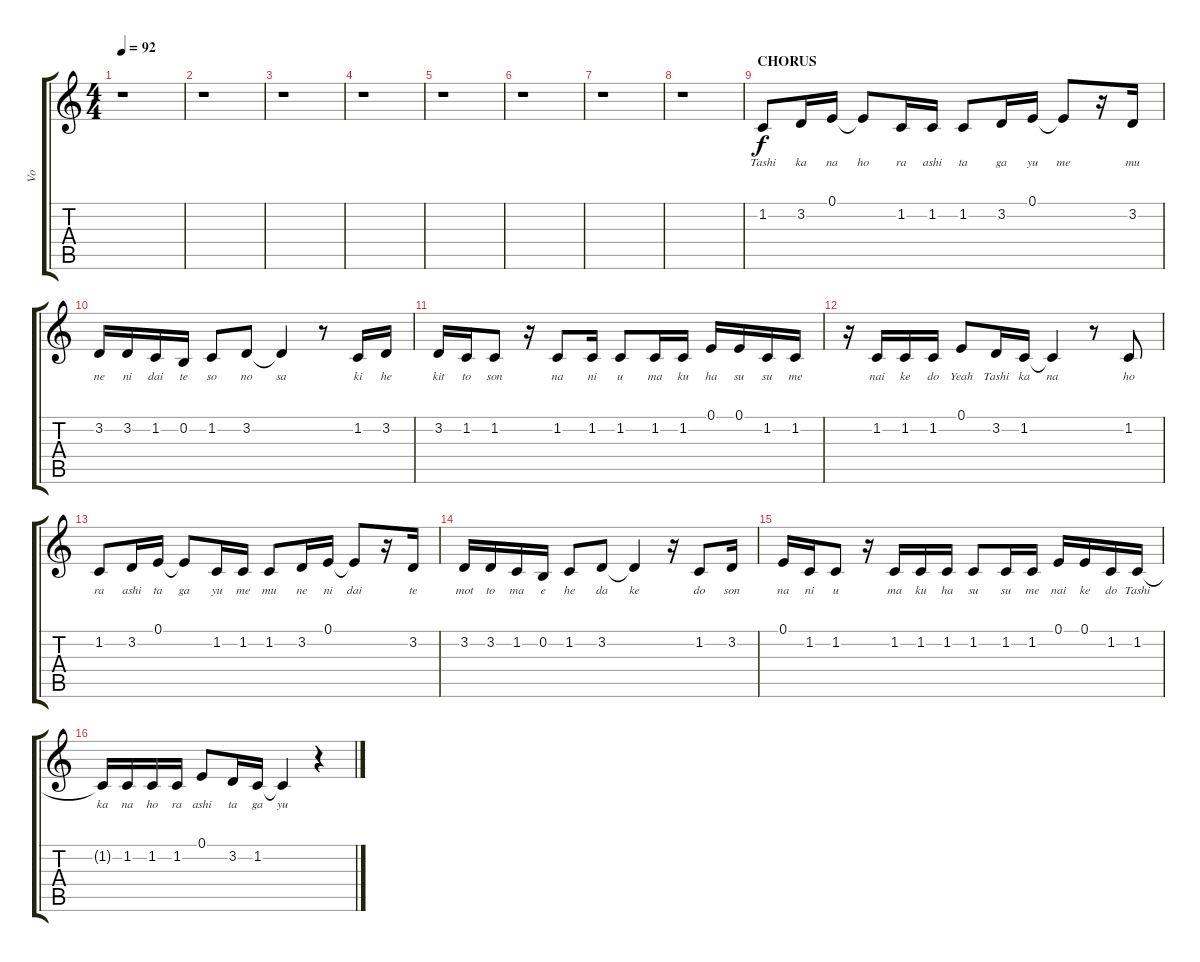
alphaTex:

\track ("Vo" "Vo") {instrument flute}
\staff {score tabs}
\tuning (E4 B3 G3 D3 A2 E2) {hide}
\ts (4 4)
\tempo 92
\clef g2
\ks c
r.1{dy f} |
r.1 |
r.1 |
r.1 |
r.1 |
r.1 |
r.1 |
r.1 |
\section ("" "CHORUS")
1.2.8{lyrics (0 "Tashi") lyrics (1 "") lyrics (2 "") lyrics (3 "") lyrics (4 "")} 3.2.16{lyrics (0 "ka") lyrics (1 "") lyrics (2 "") lyrics (3 "") lyrics (4 "")} 0.1.16{lyrics (0 "na") lyrics (1 "") lyrics (2 "") lyrics (3 "") lyrics (4 "")} 0.1{t}.8{lyrics (0 "ho") lyrics (1 "") lyrics (2 "") lyrics (3 "") lyrics (4 "")} 1.2.16{lyrics (0 "ra") lyrics (1 "") lyrics (2 "") lyrics (3 "") lyrics (4 "")} 1.2.16{lyrics (0 "ashi") lyrics (1 "") lyrics (2 "") lyrics (3 "") lyrics (4 "")} 1.2.8{lyrics (0 "ta") lyrics (1 "") lyrics (2 "") lyrics (3 "") lyrics (4 "")} 3.2.16{lyrics (0 "ga") lyrics (1 "") lyrics (2 "") lyrics (3 "") lyrics (4 "")} 0.1.16{lyrics (0 "yu") lyrics (1 "") lyrics (2 "") lyrics (3 "") lyrics (4 "")} 0.1{t}.8{lyrics (0 "me") lyrics (1 "") lyrics (2 "") lyrics (3 "") lyrics (4 "")} r.16 3.2.16{lyrics (0 "mu") lyrics (1 "") lyrics (2 "") lyrics (3 "") lyrics (4 "")} |
3.2.16{lyrics (0 "ne") lyrics (1 "") lyrics (2 "") lyrics (3 "") lyrics (4 "")} 3.2.16{lyrics (0 "ni") lyrics (1 "") lyrics (2 "") lyrics (3 "") lyrics (4 "")} 1.2.16{lyrics (0 "dai") lyrics (1 "") lyrics (2 "") lyrics (3 "") lyrics (4 "")} 0.2.16{lyrics (0 "te") lyrics (1 "") lyrics (2 "") lyrics (3 "") lyrics (4 "")} 1.2.8{lyrics (0 "so") lyrics (1 "") lyrics (2 "") lyrics (3 "") lyrics (4 "")} 3.2.8{lyrics (0 "no") lyrics (1 "") lyrics (2 "") lyrics (3 "") lyrics (4 "")} 3.2{t}.4{lyrics (0 "sa") lyrics (1 "") lyrics (2 "") lyrics (3 "") lyrics (4 "")} r.8 1.2.16{lyrics (0 "ki") lyrics (1 "") lyrics (2 "") lyrics (3 "") lyrics (4 "")} 3.2.16{lyrics (0 "he") lyrics (1 "") lyrics (2 "") lyrics (3 "") lyrics (4 "")} |
3.2.16{lyrics (0 "kit") lyrics (1 "") lyrics (2 "") lyrics (3 "") lyrics (4 "")} 1.2.16{lyrics (0 "to") lyrics (1 "") lyrics (2 "") lyrics (3 "") lyrics (4 "")} 1.2.8{lyrics (0 "son") lyrics (1 "") lyrics (2 "") lyrics (3 "") lyrics (4 "")} r.16 1.2.8{lyrics (0 "na") lyrics (1 "") lyrics (2 "") lyrics (3 "") lyrics (4 "")} 1.2.16{lyrics (0 "ni") lyrics (1 "") lyrics (2 "") lyrics (3 "") lyrics (4 "")} 1.2.8{lyrics (0 "u") lyrics (1 "") lyrics (2 "") lyrics (3 "") lyrics (4 "")} 1.2.16{lyrics (0 "ma") lyrics (1 "") lyrics (2 "") lyrics (3 "") lyrics (4 "")} 1.2.16{lyrics (0 "ku") lyrics (1 "") lyrics (2 "") lyrics (3 "") lyrics (4 "")} 0.1.16{lyrics (0 "ha") lyrics (1 "") lyrics (2 "") lyrics (3 "") lyrics (4 "")} 0.1.16{lyrics (0 "su") lyrics (1 "") lyrics (2 "") lyrics (3 "") lyrics (4 "")} 1.2.16{lyrics (0 "su") lyrics (1 "") lyrics (2 "") lyrics (3 "") lyrics (4 "")} 1.2.16{lyrics (0 "me") lyrics (1 "") lyrics (2 "") lyrics (3 "") lyrics (4 "")} |
r.16 1.2.16{lyrics (0 "nai") lyrics (1 "") lyrics (2 "") lyrics (3 "") lyrics (4 "")} 1.2.16{lyrics (0 "ke") lyrics (1 "") lyrics (2 "") lyrics (3 "") lyrics (4 "")} 1.2.16{lyrics (0 "do") lyrics (1 "") lyrics (2 "") lyrics (3 "") lyrics (4 "")} 0.1.8{lyrics (0 "Yeah") lyrics (1 "") lyrics (2 "") lyrics (3 "") lyrics (4 "")} 3.2.16{lyrics (0 "Tashi") lyrics (1 "") lyrics (2 "") lyrics (3 "") lyrics (4 "")} 1.2.16{lyrics (0 "ka") lyrics (1 "") lyrics (2 "") lyrics (3 "") lyrics (4 "")} 1.2{t}.4{lyrics (0 "na") lyrics (1 "") lyrics (2 "") lyrics (3 "") lyrics (4 "")} r.8 1.2.8{lyrics (0 "ho") lyrics (1 "") lyrics (2 "") lyrics (3 "") lyrics (4 "")} |
1.2.8{lyrics (0 "ra") lyrics (1 "") lyrics (2 "") lyrics (3 "") lyrics (4 "")} 3.2.16{lyrics (0 "ashi") lyrics (1 "") lyrics (2 "") lyrics (3 "") lyrics (4 "")} 0.1.16{lyrics (0 "ta") lyrics (1 "") lyrics (2 "") lyrics (3 "") lyrics (4 "")} 0.1{t}.8{lyrics (0 "ga") lyrics (1 "") lyrics (2 "") lyrics (3 "") lyrics (4 "")} 1.2.16{lyrics (0 "yu") lyrics (1 "") lyrics (2 "") lyrics (3 "") lyrics (4 "")} 1.2.16{lyrics (0 "me") lyrics (1 "") lyrics (2 "") lyrics (3 "") lyrics (4 "")} 1.2.8{lyrics (0 "mu") lyrics (1 "") lyrics (2 "") lyrics (3 "") lyrics (4 "")} 3.2.16{lyrics (0 "ne") lyrics (1 "") lyrics (2 "") lyrics (3 "") lyrics (4 "")} 0.1.16{lyrics (0 "ni") lyrics (1 "") lyrics (2 "") lyrics (3 "") lyrics (4 "")} 0.1{t}.8{lyrics (0 "dai") lyrics (1 "") lyrics (2 "") lyrics (3 "") lyrics (4 "")} r.16 3.2.16{lyrics (0 "te") lyrics (1 "") lyrics (2 "") lyrics (3 "") lyrics (4 "")} |
3.2.16{lyrics (0 "mot") lyrics (1 "") lyrics (2 "") lyrics (3 "") lyrics (4 "")} 3.2.16{lyrics (0 "to") lyrics (1 "") lyrics (2 "") lyrics (3 "") lyrics (4 "")} 1.2.16{lyrics (0 "ma") lyrics (1 "") lyrics (2 "") lyrics (3 "") lyrics (4 "")} 0.2.16{lyrics (0 "e") lyrics (1 "") lyrics (2 "") lyrics (3 "") lyrics (4 "")} 1.2.8{lyrics (0 "he") lyrics (1 "") lyrics (2 "") lyrics (3 "") lyrics (4 "")} 3.2.8{lyrics (0 "da") lyrics (1 "") lyrics (2 "") lyrics (3 "") lyrics (4 "")} 3.2{t}.4{lyrics (0 "ke") lyrics (1 "") lyrics (2 "") lyrics (3 "") lyrics (4 "")} r.16 1.2.8{lyrics (0 "do") lyrics (1 "") lyrics (2 "") lyrics (3 "") lyrics (4 "")} 3.2.16{lyrics (0 "son") lyrics (1 "") lyrics (2 "") lyrics (3 "") lyrics (4 "")} |
0.1.16{lyrics (0 "na") lyrics (1 "") lyrics (2 "") lyrics (3 "") lyrics (4 "")} 1.2.16{lyrics (0 "ni") lyrics (1 "") lyrics (2 "") lyrics (3 "") lyrics (4 "")} 1.2.8{lyrics (0 "u") lyrics (1 "") lyrics (2 "") lyrics (3 "") lyrics (4 "")} r.16 1.2.16{lyrics (0 "ma") lyrics (1 "") lyrics (2 "") lyrics (3 "") lyrics (4 "")} 1.2.16{lyrics (0 "ku") lyrics (1 "") lyrics (2 "") lyrics (3 "") lyrics (4 "")} 1.2.16{lyrics (0 "ha") lyrics (1 "") lyrics (2 "") lyrics (3 "") lyrics (4 "")} 1.2.8{lyrics (0 "su") lyrics (1 "") lyrics (2 "") lyrics (3 "") lyrics (4 "")} 1.2.16{lyrics (0 "su") lyrics (1 "") lyrics (2 "") lyrics (3 "") lyrics (4 "")} 1.2.16{lyrics (0 "me") lyrics (1 "") lyrics (2 "") lyrics (3 "") lyrics (4 "")} 0.1.16{lyrics (0 "nai") lyrics (1 "") lyrics (2 "") lyrics (3 "") lyrics (4 "")} 0.1.16{lyrics (0 "ke") lyrics (1 "") lyrics (2 "") lyrics (3 "") lyrics (4 "")} 1.2.16{lyrics (0 "do") lyrics (1 "") lyrics (2 "") lyrics (3 "") lyrics (4 "")} 1.2.16{lyrics (0 "Tashi") lyrics (1 "") lyrics (2 "") lyrics (3 "") lyrics (4 "")} |
1.2{t}.16{lyrics (0 "ka") lyrics (1 "") lyrics (2 "") lyrics (3 "") lyrics (4 "")} 1.2.16{lyrics (0 "na") lyrics (1 "") lyrics (2 "") lyrics (3 "") lyrics (4 "")} 1.2.16{lyrics (0 "ho") lyrics (1 "") lyrics (2 "") lyrics (3 "") lyrics (4 "")} 1.2.16{lyrics (0 "ra") lyrics (1 "") lyrics (2 "") lyrics (3 "") lyrics (4 "")} 0.1.8{lyrics (0 "ashi") lyrics (1 "") lyrics (2 "") lyrics (3 "") lyrics (4 "")} 3.2.16{lyrics (0 "ta") lyrics (1 "") lyrics (2 "") lyrics (3 "") lyrics (4 "")} 1.2.16{lyrics (0 "ga") lyrics (1 "") lyrics (2 "") lyrics (3 "") lyrics (4 "")} 1.2{t}.4{lyrics (0 "yu") lyrics (1 "") lyrics (2 "") lyrics (3 "") lyrics (4 "")} r.4
